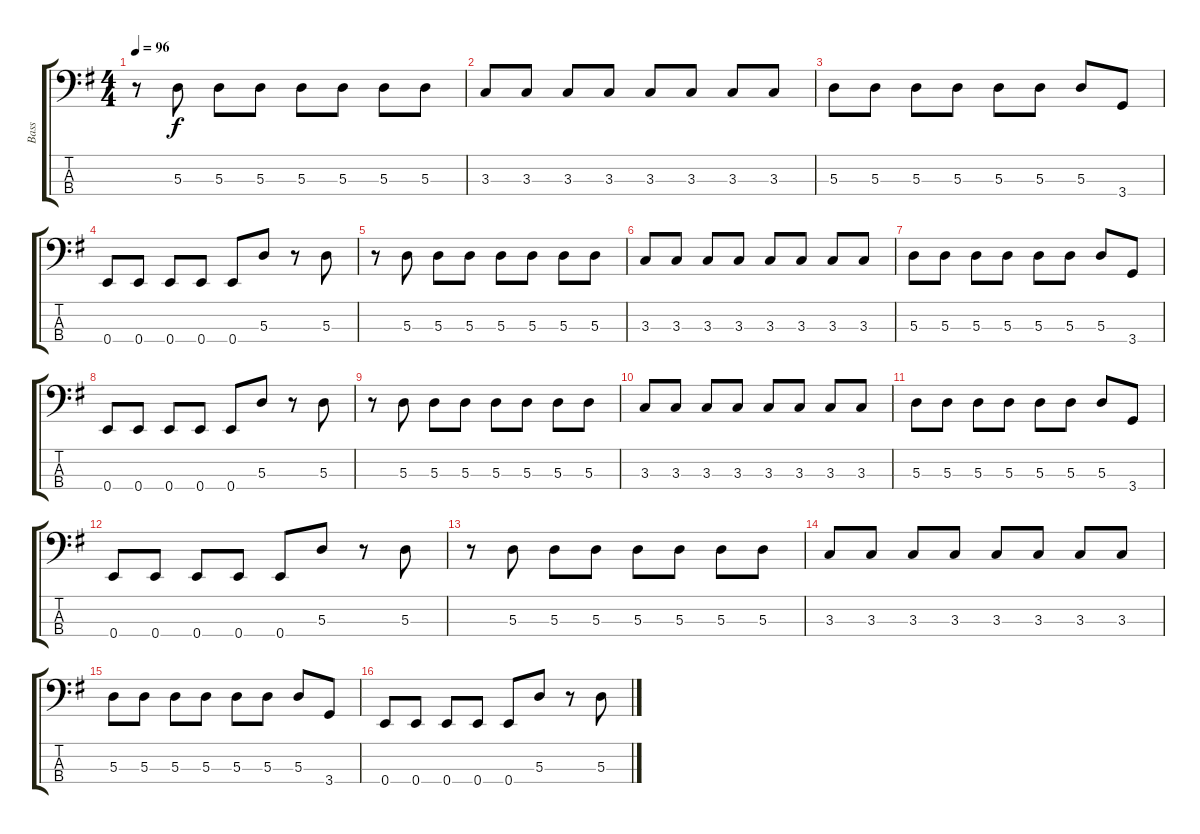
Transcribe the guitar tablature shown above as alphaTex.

\track ("Bass" "Bass") {instrument electricbassfinger}
\staff {score tabs}
\tuning (G2 D2 A1 E1) {hide}
\ts (4 4)
\tempo 96
\clef f4
\ks eminor
r.8{dy f} 5.3.8 5.3.8 5.3.8 5.3.8 5.3.8 5.3.8 5.3.8 |
3.3.8 3.3.8 3.3.8 3.3.8 3.3.8 3.3.8 3.3.8 3.3.8 |
5.3.8 5.3.8 5.3.8 5.3.8 5.3.8 5.3.8 5.3.8 3.4.8 |
0.4.8 0.4.8 0.4.8 0.4.8 0.4.8 5.3.8 r.8 5.3.8 |
r.8 5.3.8 5.3.8 5.3.8 5.3.8 5.3.8 5.3.8 5.3.8 |
3.3.8 3.3.8 3.3.8 3.3.8 3.3.8 3.3.8 3.3.8 3.3.8 |
5.3.8 5.3.8 5.3.8 5.3.8 5.3.8 5.3.8 5.3.8 3.4.8 |
0.4.8 0.4.8 0.4.8 0.4.8 0.4.8 5.3.8 r.8 5.3.8 |
r.8 5.3.8 5.3.8 5.3.8 5.3.8 5.3.8 5.3.8 5.3.8 |
3.3.8 3.3.8 3.3.8 3.3.8 3.3.8 3.3.8 3.3.8 3.3.8 |
5.3.8 5.3.8 5.3.8 5.3.8 5.3.8 5.3.8 5.3.8 3.4.8 |
0.4.8 0.4.8 0.4.8 0.4.8 0.4.8 5.3.8 r.8 5.3.8 |
r.8 5.3.8 5.3.8 5.3.8 5.3.8 5.3.8 5.3.8 5.3.8 |
3.3.8 3.3.8 3.3.8 3.3.8 3.3.8 3.3.8 3.3.8 3.3.8 |
5.3.8 5.3.8 5.3.8 5.3.8 5.3.8 5.3.8 5.3.8 3.4.8 |
0.4.8 0.4.8 0.4.8 0.4.8 0.4.8 5.3.8 r.8 5.3.8
